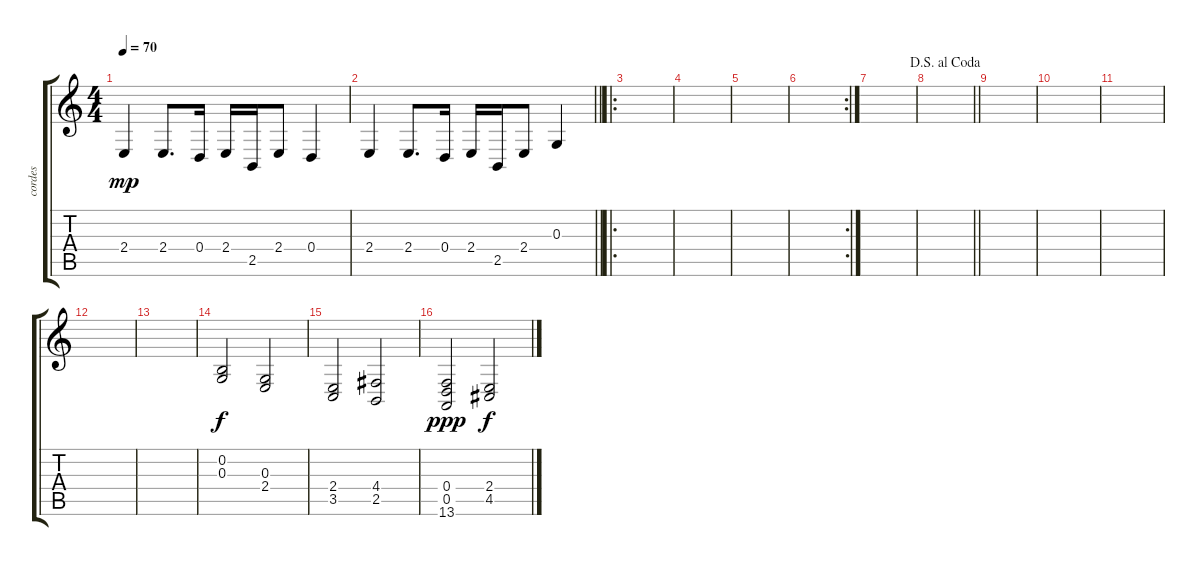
\track ("cordes" "cordes") {instrument violin}
\staff {score tabs}
\tuning (E4 B3 G3 D3 A2 E2) {hide}
\ts (4 4)
\tempo 70
\clef g2
\ks c
2.4.4{dy mp} 2.4.8{d} 0.4.16 2.4.16 2.5.16 2.4.8 0.4.4 |
\barLineRight lightlight
2.4.4 2.4.8{d} 0.4.16 2.4.16 2.5.16 2.4.8 0.3.4 |
\ro
|
|
|
\rc 2
|
|
\jump dalsegnoalcoda
\barLineRight lightlight
|
|
|
|
|
|
(0.2 0.3).2{dy f} (0.3 2.4).2 |
(2.4 3.5).2 (4.4 2.5).2 |
(0.4 0.5 13.6).2{dy ppp} (2.4 4.5).2{dy f}
